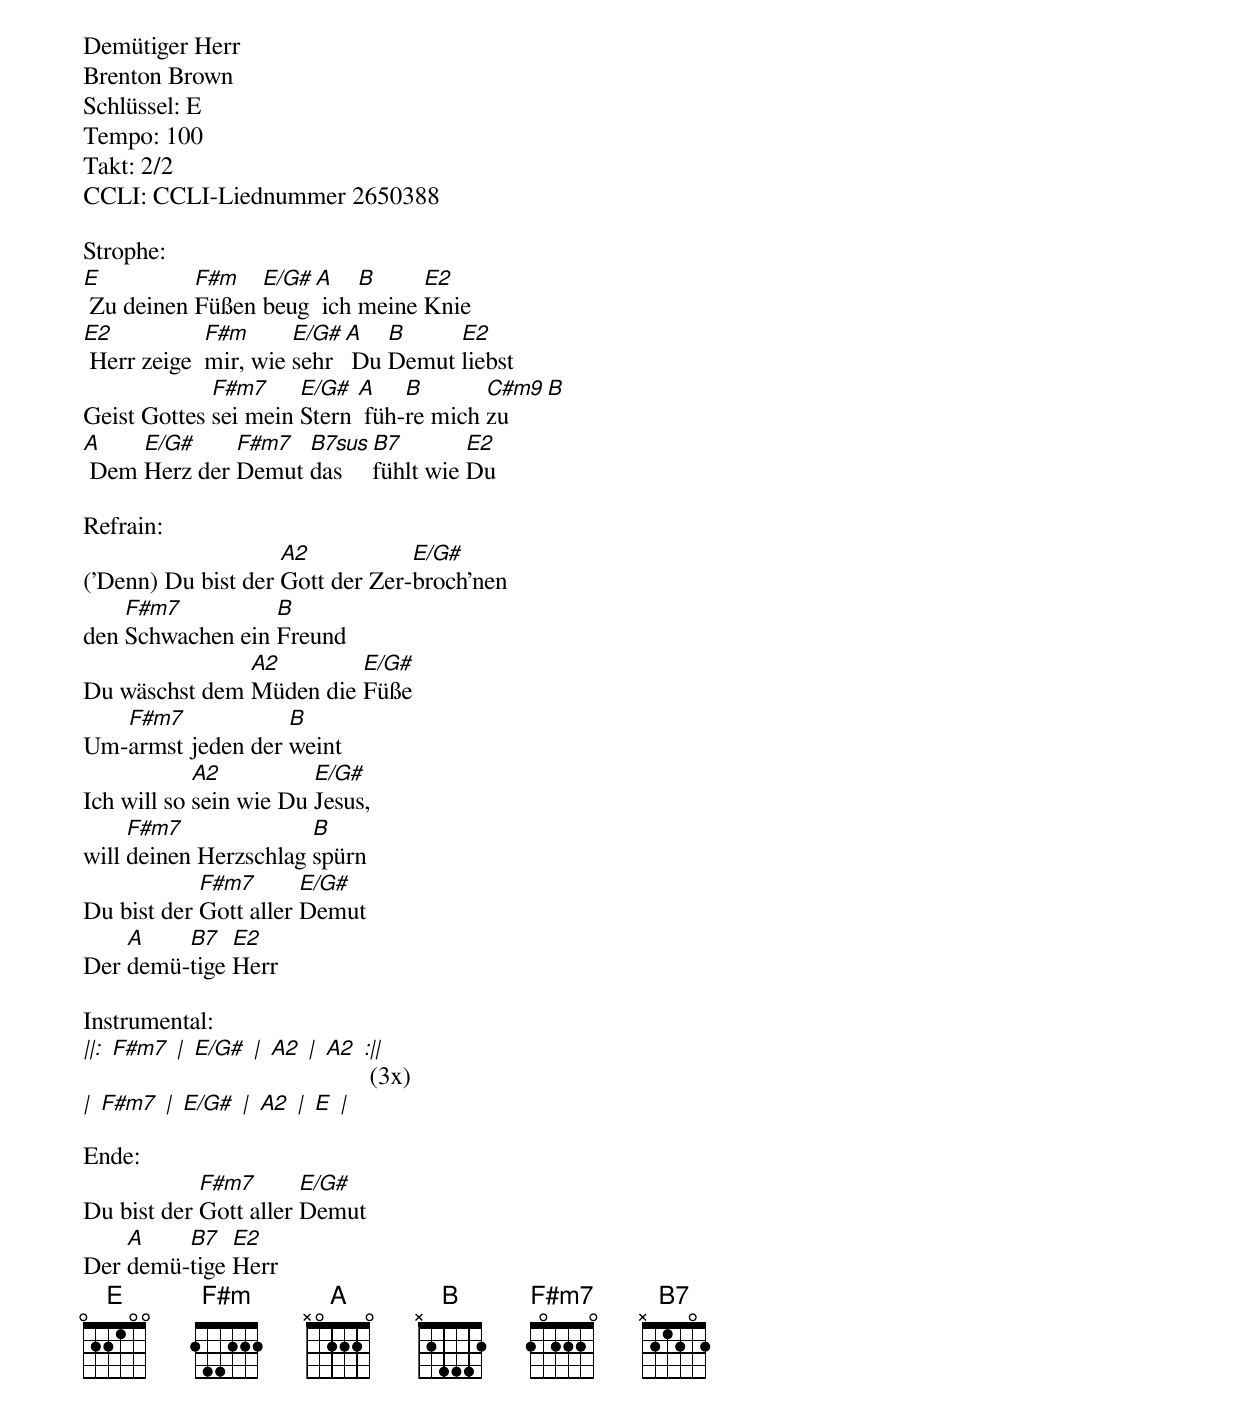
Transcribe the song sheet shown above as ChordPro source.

Demütiger Herr
Brenton Brown
Schlüssel: E
Tempo: 100
Takt: 2/2
CCLI: CCLI-Liednummer 2650388

Strophe:
[E] Zu deinen [F#m]Füßen [E/G#]beug [A] ich [B]meine [E2]Knie
[E2] Herr zeige  [F#m]mir, wie [E/G#]sehr [A] Du [B]Demut [E2]liebst
Geist Gottes [F#m7]sei mein [E/G#]Stern [A] füh-[B]re mich [C#m9]zu [B]
[A] Dem [E/G#]Herz der [F#m7]Demut [B7sus]das [B7]fühlt wie [E2]Du

Refrain:
('Denn) Du bist der [A2]Gott der Zer-[E/G#]broch’nen
den [F#m7]Schwachen ein [B]Freund
Du wäschst dem [A2]Müden die [E/G#]Füße
Um-[F#m7]armst jeden der [B]weint
Ich will so [A2]sein wie Du [E/G#]Jesus,
will [F#m7]deinen Herzschlag [B]spürn
Du bist der [F#m7]Gott aller [E/G#]Demut
Der [A]demü-[B7]tige [E2]Herr

Instrumental:
[||:] [F#m7] [|] [E/G#] [|] [A2] [|] [A2] [:||] (3x)
[|] [F#m7] [|] [E/G#] [|] [A2] [|] [E] [|]

Ende:
Du bist der [F#m7]Gott aller [E/G#]Demut
Der [A]demü-[B7]tige [E2]Herr
